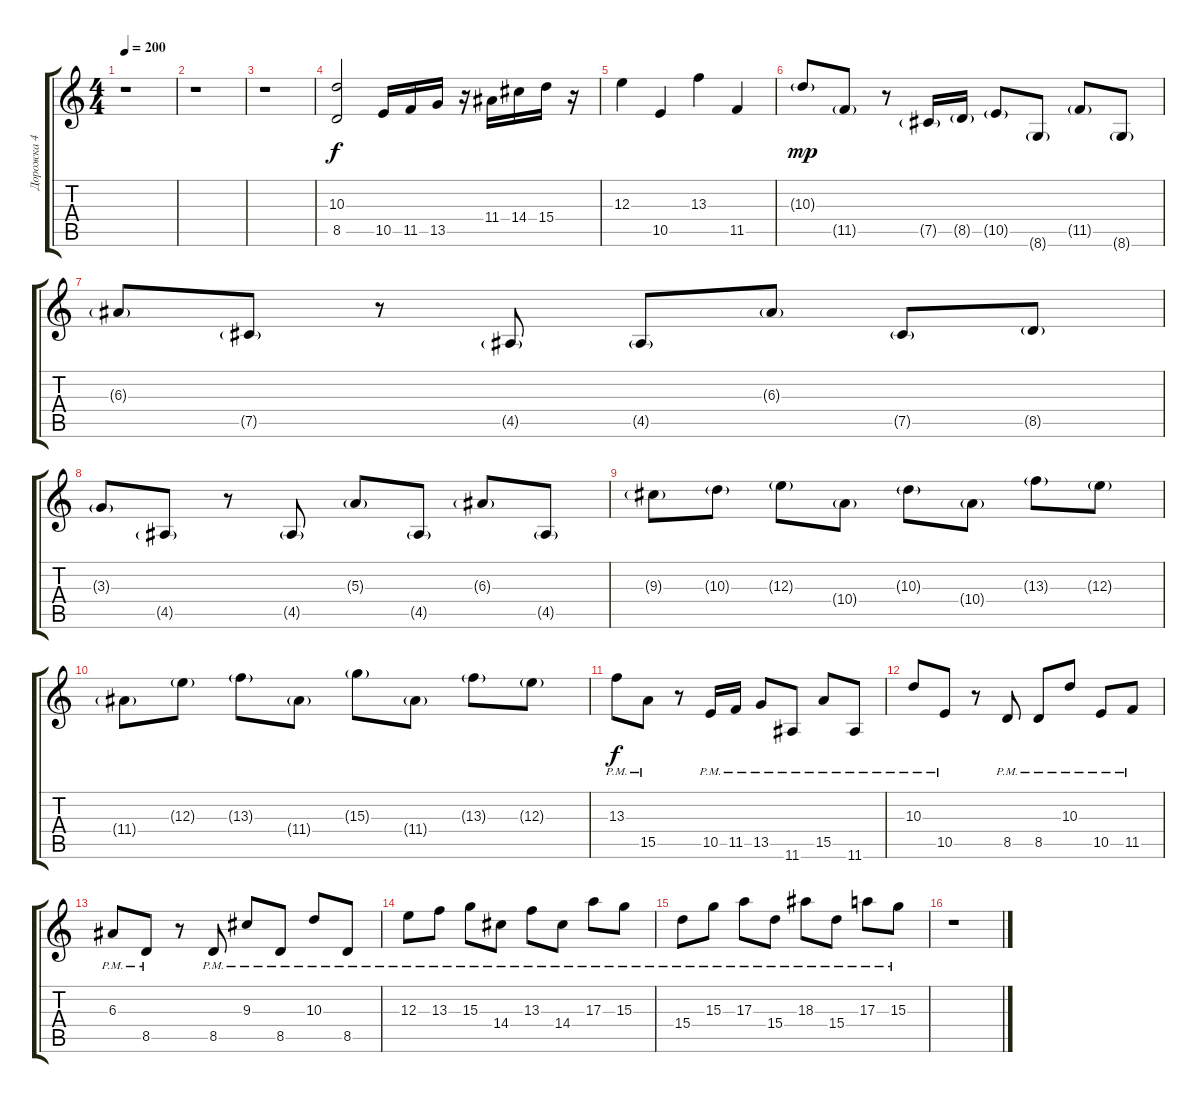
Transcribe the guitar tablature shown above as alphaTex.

\track ("Дорожка 4" "Дорожка 4") {instrument overdrivenguitar}
\staff {score tabs}
\tuning (Db4 Ab3 E3 B2 Gb2 B1) {hide}
\ts (4 4)
\tempo 200
\clef g2
\ks c
r.1{dy f} |
r.1 |
r.1 |
(10.3 8.5).2 10.5.16 11.5.16 13.5.16 r.16 11.4.16 14.4.16 15.4.16 r.16 |
12.3.4 10.5.4 13.3.4 11.5.4 |
10.3{g}.8{dy mp} 11.5{g}.8 r.8 7.5{g}.16 8.5{g}.16 10.5{g}.8 8.6{g}.8 11.5{g}.8 8.6{g}.8 |
6.3{g}.8 7.5{g}.8 r.8 4.5{g}.8 4.5{g}.8 6.3{g}.8 7.5{g}.8 8.5{g}.8 |
3.3{g}.8 4.5{g}.8 r.8 4.5{g}.8 5.3{g}.8 4.5{g}.8 6.3{g}.8 4.5{g}.8 |
9.3{g}.8 10.3{g}.8 12.3{g}.8 10.4{g}.8 10.3{g}.8 10.4{g}.8 13.3{g}.8 12.3{g}.8 |
11.4{g}.8 12.3{g}.8 13.3{g}.8 11.4{g}.8 15.3{g}.8 11.4{g}.8 13.3{g}.8 12.3{g}.8 |
13.3{pm}.8{dy f} 15.5{pm}.8 r.8 10.5{pm}.16 11.5{pm}.16 13.5{pm}.8 11.6{pm}.8 15.5{pm}.8 11.6{pm}.8 |
10.3{pm}.8 10.5{pm}.8 r.8 8.5{pm}.8 8.5{pm}.8 10.3{pm}.8 10.5{pm}.8 11.5{pm}.8 |
6.3{pm}.8 8.5{pm}.8 r.8 8.5{pm}.8 9.3{pm}.8 8.5{pm}.8 10.3{pm}.8 8.5{pm}.8 |
12.3{pm}.8 13.3{pm}.8 15.3{pm}.8 14.4{pm}.8 13.3{pm}.8 14.4{pm}.8 17.3{pm}.8 15.3{pm}.8 |
15.4{pm}.8 15.3{pm}.8 17.3{pm}.8 15.4{pm}.8 18.3{pm}.8 15.4{pm}.8 17.3{pm}.8 15.3{pm}.8 |
r.1
